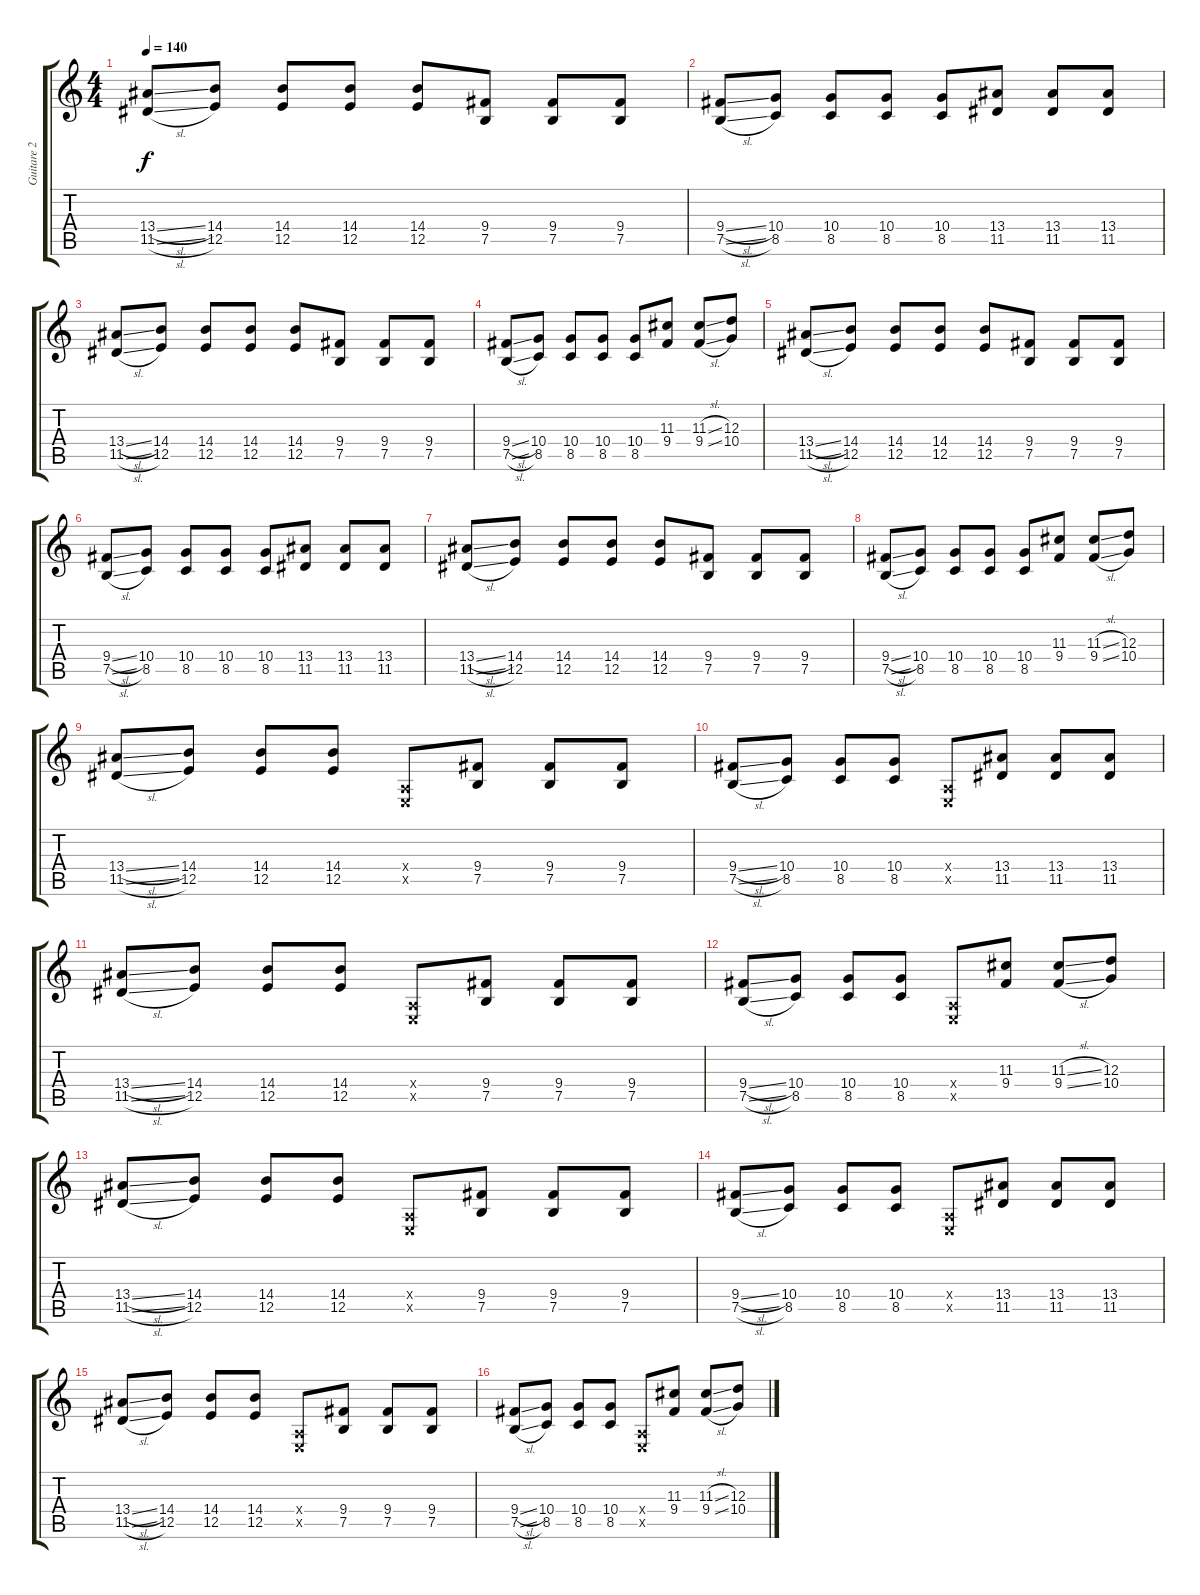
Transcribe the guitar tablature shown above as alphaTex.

\track ("Guitare 2" "Guitare 2") {instrument distortionguitar}
\staff {score tabs}
\tuning (B3 Gb3 D3 A2 E2 B1) {hide}
\ts (4 4)
\tempo 140
\clef g2
\ks c
(13.4{sl} 11.5{sl}).8{dy f} (14.4 12.5).8 (14.4 12.5).8 (14.4 12.5).8 (14.4 12.5).8 (9.4 7.5).8 (9.4 7.5).8 (9.4 7.5).8 |
(9.4{sl} 7.5{sl}).8 (10.4 8.5).8 (10.4 8.5).8 (10.4 8.5).8 (10.4 8.5).8 (13.4 11.5).8 (13.4 11.5).8 (13.4 11.5).8 |
(13.4{sl} 11.5{sl}).8 (14.4 12.5).8 (14.4 12.5).8 (14.4 12.5).8 (14.4 12.5).8 (9.4 7.5).8 (9.4 7.5).8 (9.4 7.5).8 |
(9.4{sl} 7.5{sl}).8 (10.4 8.5).8 (10.4 8.5).8 (10.4 8.5).8 (10.4 8.5).8 (11.3 9.4).8 (11.3{sl} 9.4{sl}).8 (12.3 10.4).8 |
(13.4{sl} 11.5{sl}).8 (14.4 12.5).8 (14.4 12.5).8 (14.4 12.5).8 (14.4 12.5).8 (9.4 7.5).8 (9.4 7.5).8 (9.4 7.5).8 |
(9.4{sl} 7.5{sl}).8 (10.4 8.5).8 (10.4 8.5).8 (10.4 8.5).8 (10.4 8.5).8 (13.4 11.5).8 (13.4 11.5).8 (13.4 11.5).8 |
(13.4{sl} 11.5{sl}).8 (14.4 12.5).8 (14.4 12.5).8 (14.4 12.5).8 (14.4 12.5).8 (9.4 7.5).8 (9.4 7.5).8 (9.4 7.5).8 |
(9.4{sl} 7.5{sl}).8 (10.4 8.5).8 (10.4 8.5).8 (10.4 8.5).8 (10.4 8.5).8 (11.3 9.4).8 (11.3{sl} 9.4{sl}).8 (12.3 10.4).8 |
(13.4{sl} 11.5{sl}).8 (14.4 12.5).8 (14.4 12.5).8 (14.4 12.5).8 (0.4{x} 0.5{x}).8 (9.4 7.5).8 (9.4 7.5).8 (9.4 7.5).8 |
(9.4{sl} 7.5{sl}).8 (10.4 8.5).8 (10.4 8.5).8 (10.4 8.5).8 (0.4{x} 0.5{x}).8 (13.4 11.5).8 (13.4 11.5).8 (13.4 11.5).8 |
(13.4{sl} 11.5{sl}).8 (14.4 12.5).8 (14.4 12.5).8 (14.4 12.5).8 (0.4{x} 0.5{x}).8 (9.4 7.5).8 (9.4 7.5).8 (9.4 7.5).8 |
(9.4{sl} 7.5{sl}).8 (10.4 8.5).8 (10.4 8.5).8 (10.4 8.5).8 (0.4{x} 0.5{x}).8 (11.3 9.4).8 (11.3{sl} 9.4{sl}).8 (12.3 10.4).8 |
(13.4{sl} 11.5{sl}).8 (14.4 12.5).8 (14.4 12.5).8 (14.4 12.5).8 (0.4{x} 0.5{x}).8 (9.4 7.5).8 (9.4 7.5).8 (9.4 7.5).8 |
(9.4{sl} 7.5{sl}).8 (10.4 8.5).8 (10.4 8.5).8 (10.4 8.5).8 (0.4{x} 0.5{x}).8 (13.4 11.5).8 (13.4 11.5).8 (13.4 11.5).8 |
(13.4{sl} 11.5{sl}).8 (14.4 12.5).8 (14.4 12.5).8 (14.4 12.5).8 (0.4{x} 0.5{x}).8 (9.4 7.5).8 (9.4 7.5).8 (9.4 7.5).8 |
(9.4{sl} 7.5{sl}).8 (10.4 8.5).8 (10.4 8.5).8 (10.4 8.5).8 (0.4{x} 0.5{x}).8 (11.3 9.4).8 (11.3{sl} 9.4{sl}).8 (12.3 10.4).8
